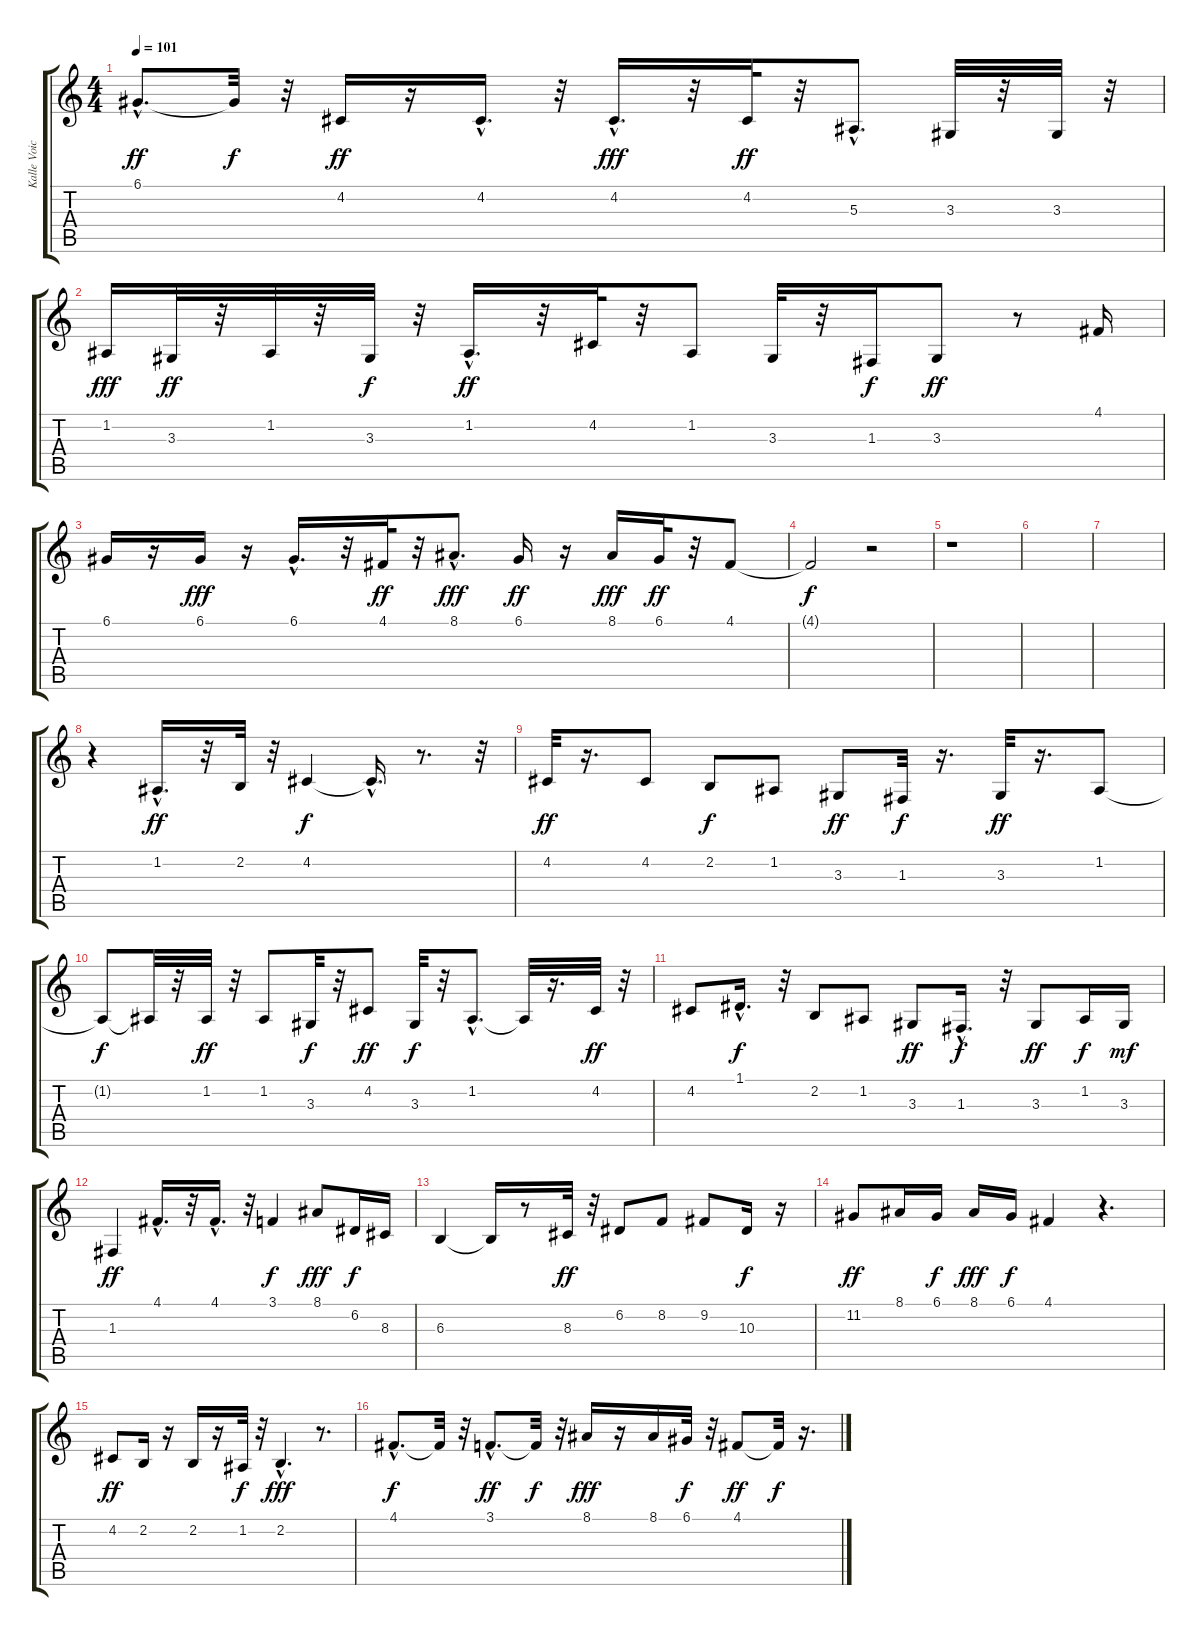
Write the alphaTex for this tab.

\track ("Kalle Voice" "Kalle Voic") {instrument trumpet}
\staff {score tabs}
\tuning (D4 A3 F3 C3 G2 D2) {hide}
\ts (4 4)
\tempo 101
\clef g2
\ks c
6.1{hac}.8{d dy ff} 6.1{t}.32{dy f} r.32 4.2.16{dy ff} r.16 4.2{hac}.16{d} r.32 4.2{hac}.16{d dy fff} r.32 4.2.32{dy ff} r.32 5.3{hac}.8{d} 3.3.32 r.32 3.3.32 r.32 |
1.2.16{dy fff} 3.3.32{dy ff} r.32 1.2.32 r.32 3.3.32{dy f} r.32 1.2{hac}.16{d dy ff} r.32 4.2.32 r.32 1.2.8 3.3.32 r.32 1.3.16{dy f} 3.3.8{dy ff} r.8 4.1.16 |
6.1.16 r.16 6.1.16{dy fff} r.16 6.1{hac}.16{d} r.32 4.1.32{dy ff} r.32 8.1{hac}.8{d dy fff} 6.1.16{dy ff} r.16 8.1.16{dy fff} 6.1.32{dy ff} r.32 4.1.8 |
4.1{t}.2{dy f} r.2 |
r.1 |
|
|
r.4 1.2{hac}.16{d dy ff} r.32 2.2.32 r.32 4.2.4{dy f} 4.2{hac t}.16{d} r.8{d} r.32 |
4.2.32{dy ff} r.16{d} 4.2.8 2.2.8{dy f} 1.2.8 3.3.8{dy ff} 1.3.32{dy f} r.16{d} 3.3.32{dy ff} r.16{d} 1.2.8 |
1.2{t}.8{dy f} 1.2{t}.32 r.32 1.2.32{dy ff} r.32 1.2.8 3.3.32{dy f} r.32 4.2.8{dy ff} 3.3.32{dy f} r.32 1.2{hac}.8{d} 1.2{t}.32 r.16{d} 4.2.32{dy ff} r.32 |
4.2.8 1.1{hac}.16{d dy f} r.32 2.2.8 1.2.8 3.3.8{dy ff} 1.3{hac}.16{d dy f} r.32 3.3.8{dy ff} 1.2.16{dy f} 3.3.16{dy mf} |
1.3.4{dy ff} 4.1{hac}.16{d} r.32 4.1{hac}.16{d} r.32 3.1.4{dy f} 8.1.8{dy fff} 6.2.16{dy f} 8.3.16 |
6.3.4 6.3{t}.16 r.8 8.3.32{dy ff} r.32 6.2.8 8.2.8 9.2.8 10.3.16{dy f} r.16 |
11.2.8{dy ff} 8.1.16 6.1.16{dy f} 8.1.16{dy fff} 6.1.16{dy f} 4.1.4 r.4{d} |
4.2.8{dy ff} 2.2.16 r.16 2.2.16 r.16 1.2.32{dy f} r.32 2.2{hac}.4{d dy fff} r.8{d} |
4.1{hac}.8{d dy f} 4.1{t}.32 r.32 3.1{hac}.8{d dy ff} 3.1{t}.32{dy f} r.32 8.1.16{dy fff} r.16 8.1.16 6.1.32{dy f} r.32 4.1.8{dy ff} 4.1{t}.32{dy f} r.16{d}
